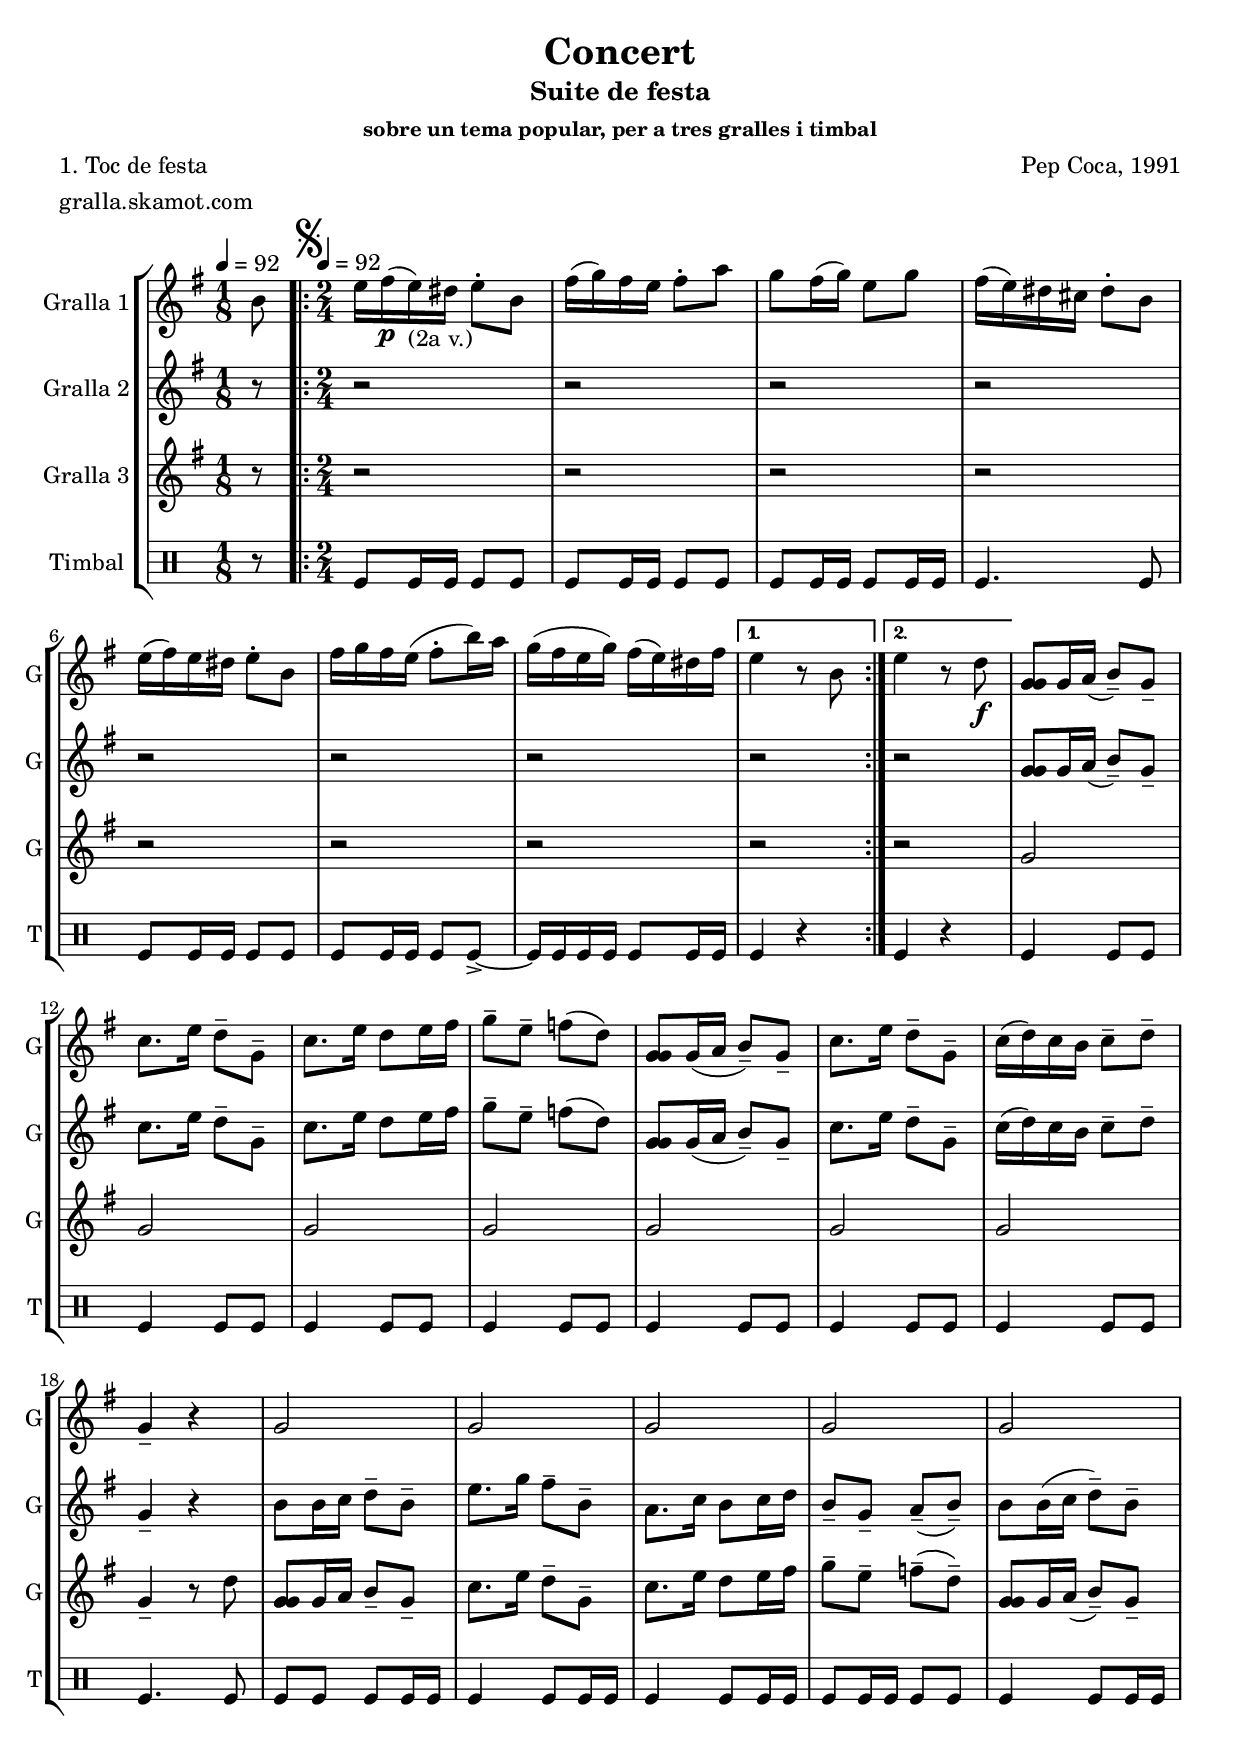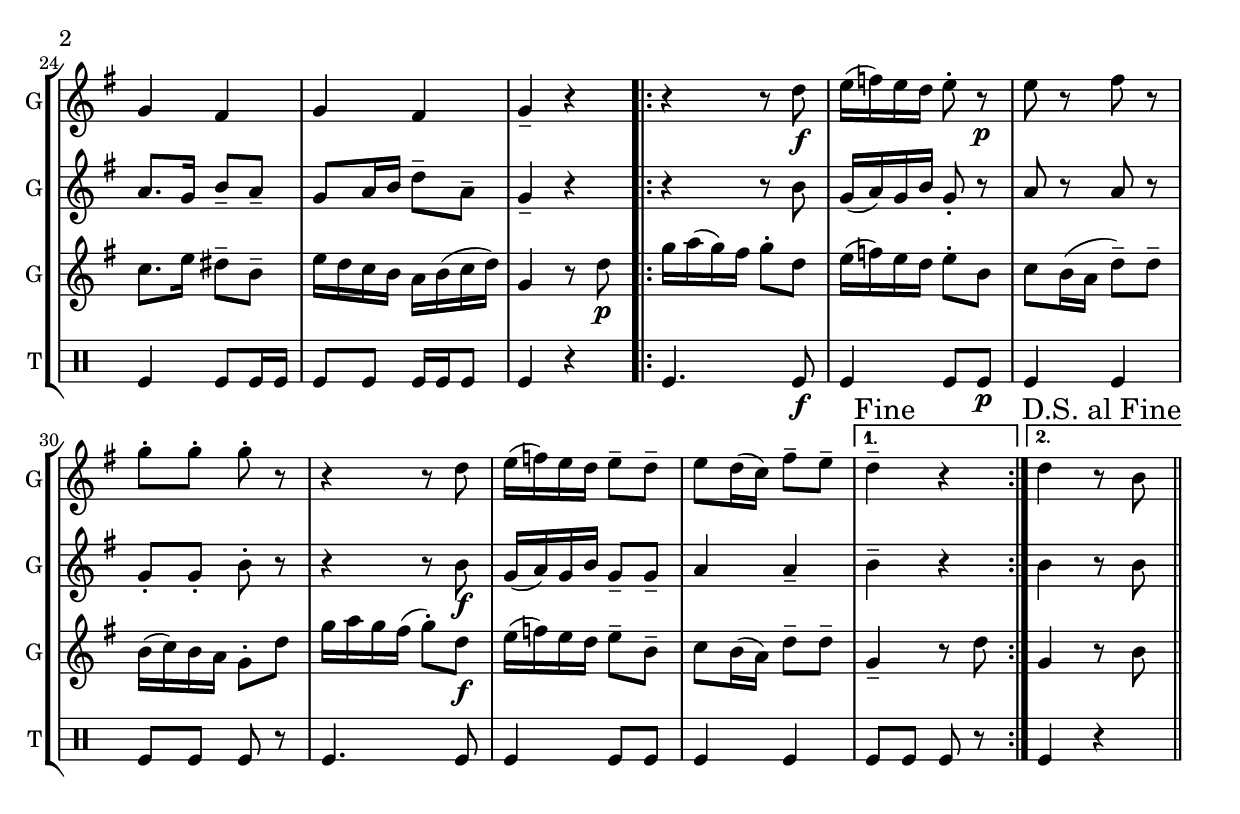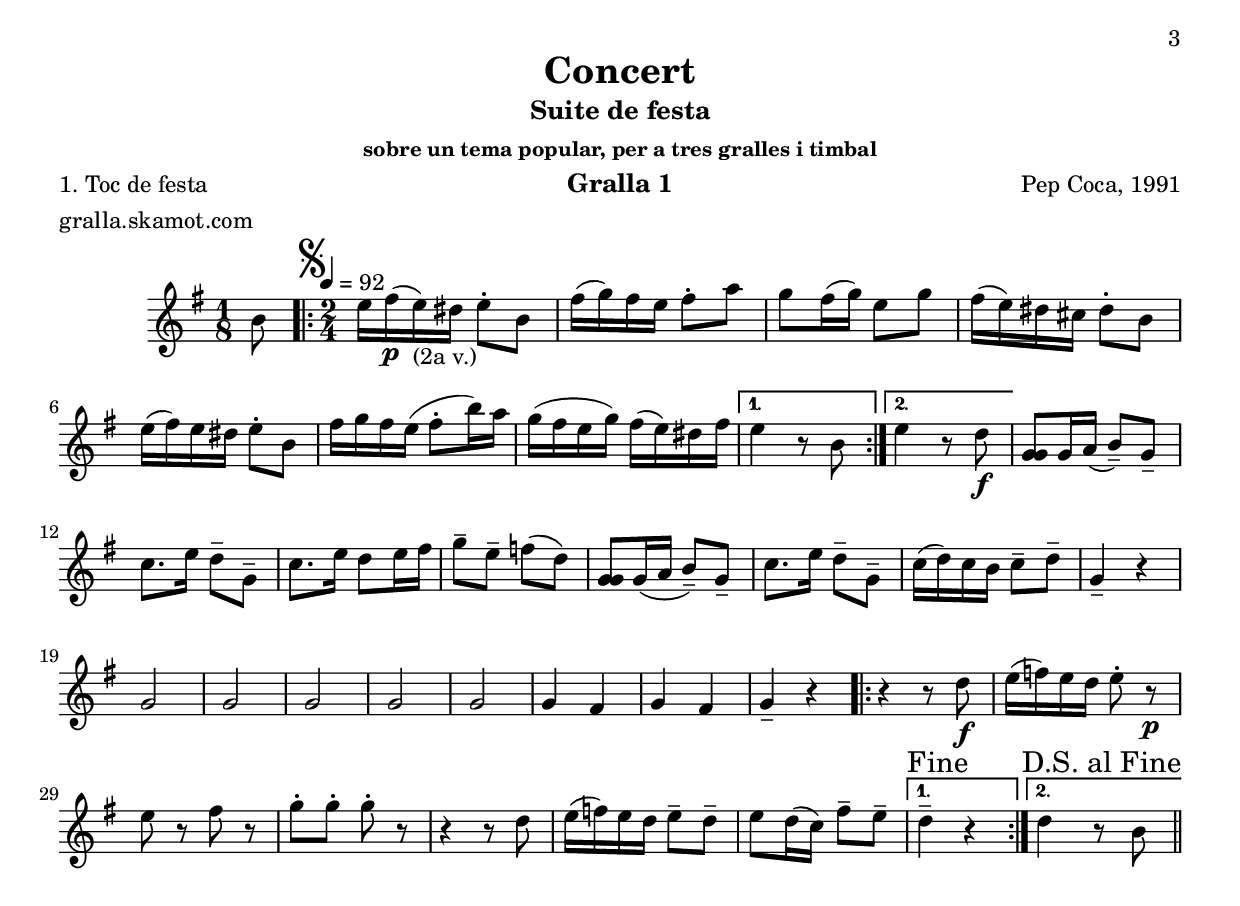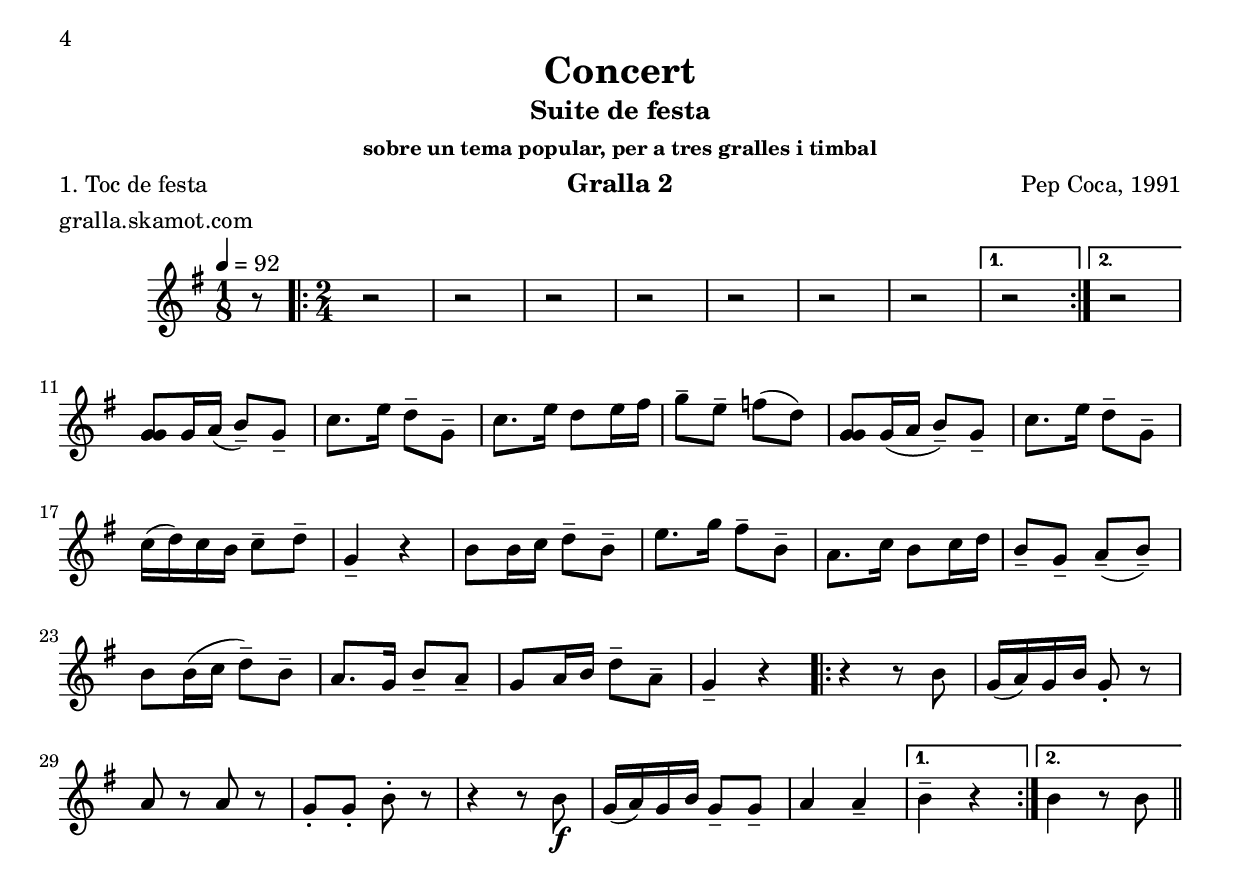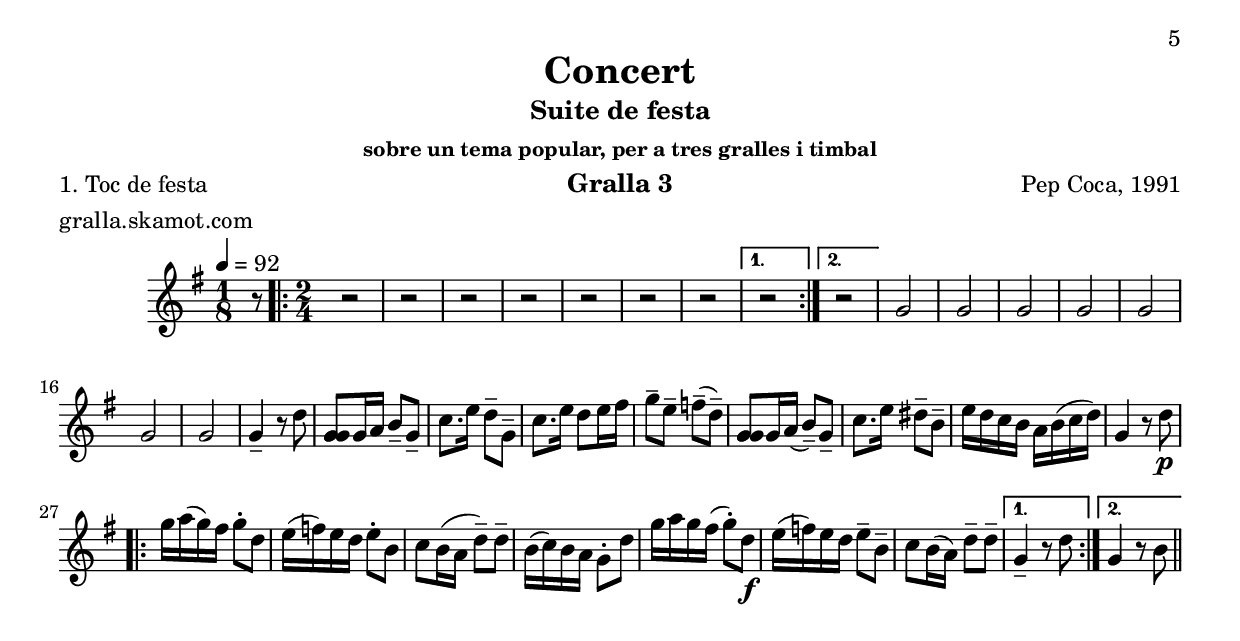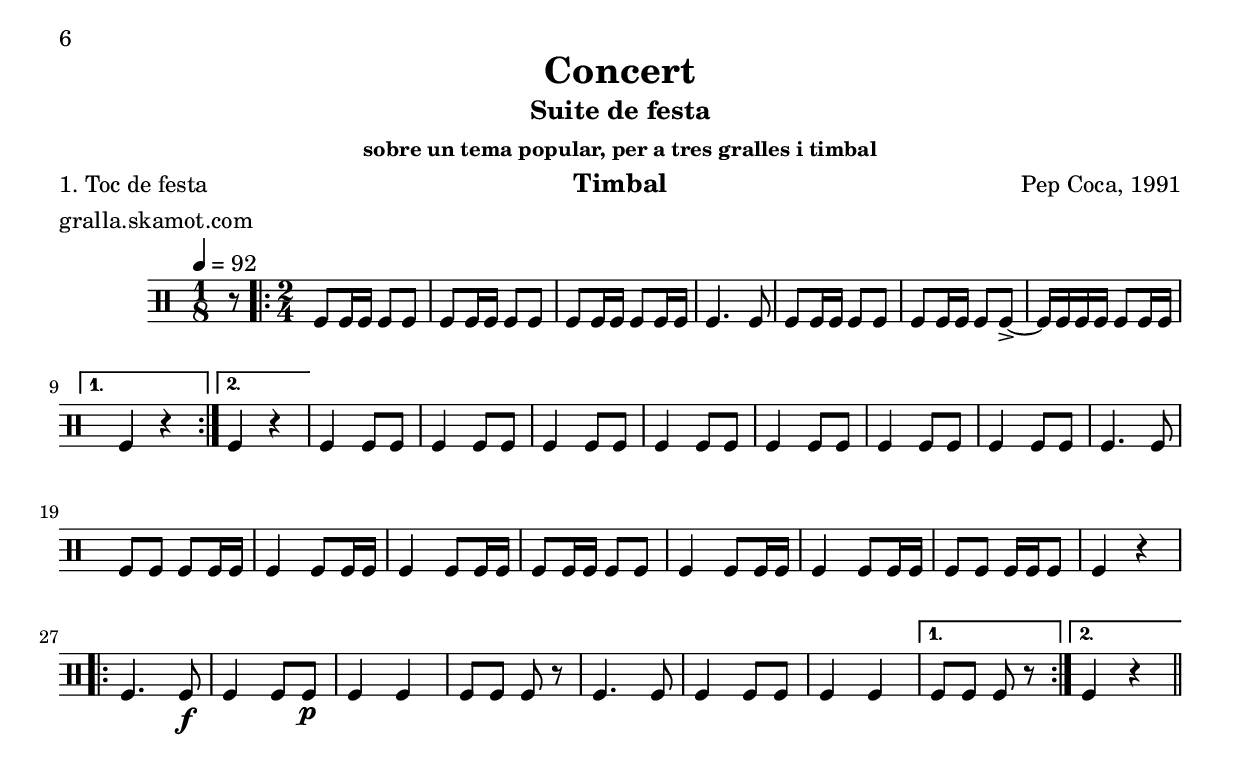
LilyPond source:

\version "2.16.2"

\header {
  dedication=""
  title="Concert"
  subtitle="Suite de festa"
  subsubtitle="sobre un tema popular, per a tres gralles i timbal"
  poet="1. Toc de festa"
  meter="gralla.skamot.com"
  piece=""
  composer="Pep Coca, 1991"
  arranger=""
  opus=""
  instrument=""
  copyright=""
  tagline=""
}

liniaroAa =
\relative b'
{
  \clef treble
  \key g \major
  \time 1/8
  b8 \tempo 4 = 92  |
  \time 2/4   \repeat volta 2 { \mark \markup {\musicglyph #"scripts.segno"} e16 fis ( \p e ) _"(2a v.)" dis e8-. b  |
  fis'16 ( g ) fis e fis8-. a  |
  g8 fis16 ( g ) e8 g  |
  %05
  fis16 ( e ) dis cis dis8-. b  |
  e16 ( fis ) e dis e8-. b  |
  fis'16 g fis e ( fis8-. b16 ) a  |
  g16 ( fis e g ) fis ( e ) dis fis }
  \alternative { { e4 r8 b }
  %10
  { e4 r8 d \f } }
  <g, g g>8 g16 a ( b8-- ) g--  |
  c8. e16 d8-- g,--  |
  c8. e16 d8 e16 fis  |
  g8-- e-- f ( d )  |
  %15
  <g, g g>8 g16 ( a b8-- ) g--  |
  c8. e16 d8-- g,--  |
  c16 ( d ) c b c8-- d--  |
  g,4-- r  |
  g2  |
  %20
  g2  |
  g2  |
  g2  |
  g2  |
  g4 fis  |
  %25
  g4 fis  |
  g4-- r  |
  \repeat volta 2 { r4 r8 d' \f  |
  e16 ( f ) e d e8-. r \p  |
  e8 r fis r  |
  %30
  g8-. g-. g-. r  |
  r4 r8 d  |
  e16 ( f ) e d e8-- d--  |
  e8 d16 ( c ) fis8-- e-- }
  \alternative { { \mark "Fine" d4-- r }
  %35
  { \mark "D.S. al Fine" d4 r8 b } } \bar "||"
}

liniaroAb =
\relative g'
{
  \tempo 4 = 92
  \clef treble
  \key g \major
  \time 1/8
  r8  |
  \time 2/4   \repeat volta 2 { r2  |
  r2  |
  r2  |
  %05
  r2  |
  r2  |
  r2  |
  r2 }
  \alternative { { r2 }
  %10
  { r2 } }
  <g g g>8 g16 a ( b8-- ) g--  |
  c8. e16 d8-- g,--  |
  c8. e16 d8 e16 fis  |
  g8-- e-- f ( d )  |
  %15
  <g, g g>8 g16 ( a b8-- ) g--  |
  c8. e16 d8-- g,--  |
  c16 ( d ) c b c8-- d--  |
  g,4-- r  |
  b8 b16 c d8-- b-- |
  %20
  e8. g16 fis8-- b,--  |
  a8. c16 b8 c16 d  |
  b8-- g-- a-- ( b-- )  |
  b8 b16 ( c d8-- ) b--  |
  a8. g16 b8-- a--  |
  %25
  g8 a16 b d8-- a--  |
  g4-- r  |
  \repeat volta 2 { r4 r8 b  |
  g16 ( a ) g b g8-. r  |
  a8 r a r  |
  %30
  g8-. g-. b-. r  |
  r4 r8 b \f  |
  g16 ( a ) g b g8-- g--  |
  a4 a-- }
  \alternative { { b4-- r }
  %35
  { b4 r8 b } } \bar "||"
}

liniaroAc =
\relative g'
{
  \tempo 4 = 92
  \clef treble
  \key g \major
  \time 1/8
  r8  |
  \time 2/4   \repeat volta 2 { r2  |
  r2  |
  r2  |
  %05
  r2  |
  r2  |
  r2  |
  r2 }
  \alternative { { r2 }
  %10
  { r2 } }
  g2  |
  g2  |
  g2  |
  g2  |
  %15
  g2  |
  g2  |
  g2  |
  g4-- r8 d'  |
  <g, g g>8 g16 a b8-- g-- |
  %20
  c8. e16 d8-- g,--  |
  c8. e16 d8 e16 fis  |
  g8-- e-- f-- ( d-- )  |
  <g, g g>8 g16 a ( b8-- ) g--  |
  c8. e16 dis8-- b--  |
  %25
  e16 d c b a b ( c d )  |
  g,4 r8 d' \p  |
  \repeat volta 2 { g16 a ( g ) fis g8-. d  |
  e16 ( f ) e d e8-. b  |
  c8 b16 ( a d8-- ) d--  |
  %30
  b16 ( c ) b a g8-. d'  |
  g16 a g fis ( g8-. ) d \f  |
  e16 ( f ) e d e8-- b--  |
  c8 b16 ( a ) d8-- d-- }
  \alternative { { g,4-- r8 d' }
  %35
  { g,4 r8 b } } \bar "||"
}

liniaroAd =
\drummode
{
  \tempo 4 = 92
  \time 1/8
  r8  |
  \time 2/4   \repeat volta 2 { tomfl8 tomfl16 tomfl tomfl8 tomfl  |
  tomfl8 tomfl16 tomfl tomfl8 tomfl  |
  tomfl8 tomfl16 tomfl tomfl8 tomfl16 tomfl  |
  %05
  tomfl4. tomfl8  |
  tomfl8 tomfl16 tomfl tomfl8 tomfl  |
  tomfl8 tomfl16 tomfl tomfl8 tomfl-> ~  |
  tomfl16 tomfl tomfl tomfl tomfl8 tomfl16 tomfl }
  \alternative { { tomfl4 r }
  %10
  { tomfl4 r } }
  tomfl4 tomfl8 tomfl  |
  tomfl4 tomfl8 tomfl  |
  tomfl4 tomfl8 tomfl  |
  tomfl4 tomfl8 tomfl  |
  %15
  tomfl4 tomfl8 tomfl  |
  tomfl4 tomfl8 tomfl  |
  tomfl4 tomfl8 tomfl  |
  tomfl4. tomfl8  |
  tomfl8 tomfl tomfl tomfl16 tomfl  |
  %20
  tomfl4 tomfl8 tomfl16 tomfl  |
  tomfl4 tomfl8 tomfl16 tomfl  |
  tomfl8 tomfl16 tomfl tomfl8 tomfl  |
  tomfl4 tomfl8 tomfl16 tomfl  |
  tomfl4 tomfl8 tomfl16 tomfl  |
  %25
  tomfl8 tomfl tomfl16 tomfl tomfl8  |
  tomfl4 r  |
  \repeat volta 2 { tomfl4. tomfl8 \f  |
  tomfl4 tomfl8 tomfl \p  |
  tomfl4 tomfl  |
  %30
  tomfl8 tomfl tomfl r  |
  tomfl4. tomfl8  |
  tomfl4 tomfl8 tomfl  |
  tomfl4 tomfl }
  \alternative { { tomfl8 tomfl tomfl r }
  %35
  { tomfl4 r } } \bar "||"
}

\bookpart {
  \score {
    \new StaffGroup {
      \override Score.RehearsalMark.self-alignment-X = #LEFT
      <<
        \new Staff \with {instrumentName = #"Gralla 1" shortInstrumentName = #"G"} \liniaroAa
        \new Staff \with {instrumentName = #"Gralla 2" shortInstrumentName = #"G"} \liniaroAb
        \new Staff \with {instrumentName = #"Gralla 3" shortInstrumentName = #"G"} \liniaroAc
        \new DrumStaff \with {instrumentName = #"Timbal" shortInstrumentName = #"T"} \liniaroAd
      >>
    }
    \layout {}
  }
  \score { \unfoldRepeats
    \new StaffGroup {
      \override Score.RehearsalMark.self-alignment-X = #LEFT
      <<
        \new Staff \with {instrumentName = #"Gralla 1" shortInstrumentName = #"G"} \liniaroAa
        \new Staff \with {instrumentName = #"Gralla 2" shortInstrumentName = #"G"} \liniaroAb
        \new Staff \with {instrumentName = #"Gralla 3" shortInstrumentName = #"G"} \liniaroAc
        \new DrumStaff \with {instrumentName = #"Timbal" shortInstrumentName = #"T"} \liniaroAd
      >>
    }
    \midi {
      \set Staff.midiInstrument = "oboe"
      \set DrumStaff.midiInstrument = "drums"
    }
  }
}

\bookpart {
  \header {instrument="Gralla 1"}
  \score {
    \new StaffGroup {
      \override Score.RehearsalMark.self-alignment-X = #LEFT
      <<
        \new Staff \liniaroAa
      >>
    }
    \layout {}
  }
  \score { \unfoldRepeats
    \new StaffGroup {
      \override Score.RehearsalMark.self-alignment-X = #LEFT
      <<
        \new Staff \liniaroAa
      >>
    }
    \midi {
      \set Staff.midiInstrument = "oboe"
      \set DrumStaff.midiInstrument = "drums"
    }
  }
}

\bookpart {
  \header {instrument="Gralla 2"}
  \score {
    \new StaffGroup {
      \override Score.RehearsalMark.self-alignment-X = #LEFT
      <<
        \new Staff \liniaroAb
      >>
    }
    \layout {}
  }
  \score { \unfoldRepeats
    \new StaffGroup {
      \override Score.RehearsalMark.self-alignment-X = #LEFT
      <<
        \new Staff \liniaroAb
      >>
    }
    \midi {
      \set Staff.midiInstrument = "oboe"
      \set DrumStaff.midiInstrument = "drums"
    }
  }
}

\bookpart {
  \header {instrument="Gralla 3"}
  \score {
    \new StaffGroup {
      \override Score.RehearsalMark.self-alignment-X = #LEFT
      <<
        \new Staff \liniaroAc
      >>
    }
    \layout {}
  }
  \score { \unfoldRepeats
    \new StaffGroup {
      \override Score.RehearsalMark.self-alignment-X = #LEFT
      <<
        \new Staff \liniaroAc
      >>
    }
    \midi {
      \set Staff.midiInstrument = "oboe"
      \set DrumStaff.midiInstrument = "drums"
    }
  }
}

\bookpart {
  \header {instrument="Timbal"}
  \score {
    \new StaffGroup {
      \override Score.RehearsalMark.self-alignment-X = #LEFT
      <<
        \new DrumStaff \liniaroAd
      >>
    }
    \layout {}
  }
  \score { \unfoldRepeats
    \new StaffGroup {
      \override Score.RehearsalMark.self-alignment-X = #LEFT
      <<
        \new DrumStaff \liniaroAd
      >>
    }
    \midi {
      \set Staff.midiInstrument = "oboe"
      \set DrumStaff.midiInstrument = "drums"
    }
  }
}

